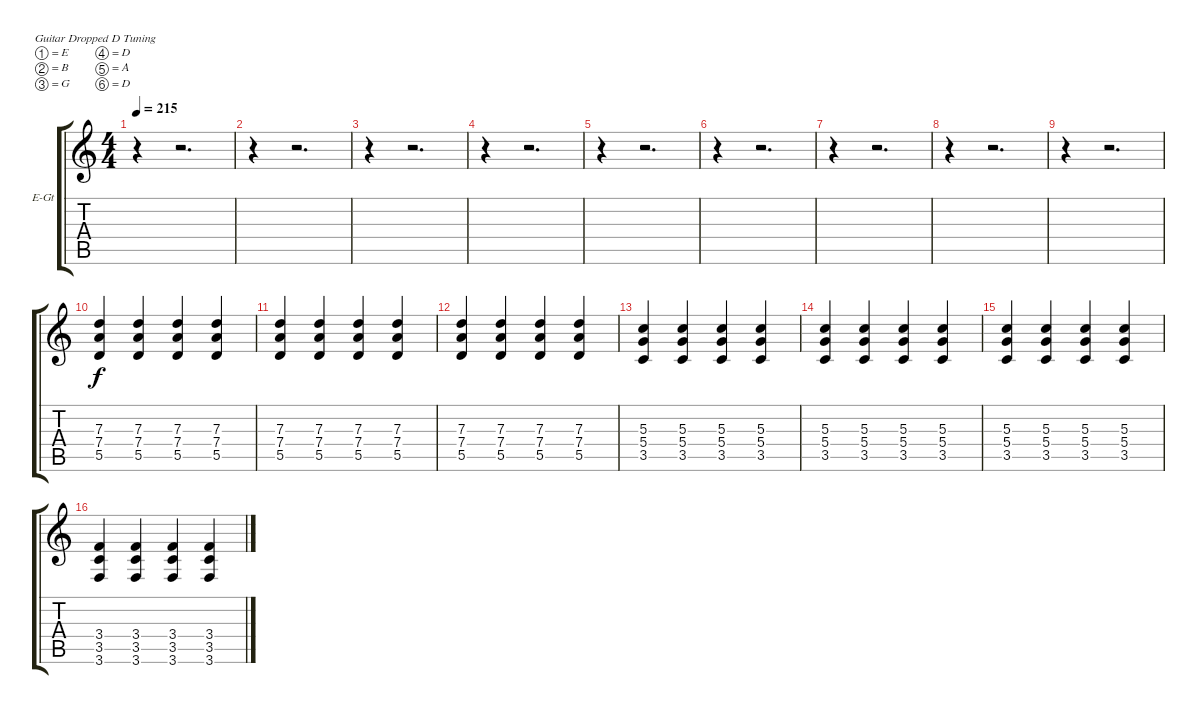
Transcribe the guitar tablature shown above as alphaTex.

\bracketExtendMode groupsimilarinstruments
\firstSystemTrackNameOrientation horizontal
\otherSystemsTrackNameOrientation horizontal
\track ("Overdriven-guitar (Richard)" "E-Gt") {instrument overdrivenguitar}
\staff {score tabs}
\tuning (E4 B3 G3 D3 A2 D2)
\ts (4 4)
\tempo 215
\clef g2
\ks c
r.4{dy f} r.2{d} |
r.4 r.2{d} |
r.4 r.2{d} |
r.4 r.2{d} |
r.4 r.2{d} |
r.4 r.2{d} |
r.4 r.2{d} |
r.4 r.2{d} |
r.4 r.2{d} |
(7.3 7.4 5.5).4 (7.3 7.4 5.5).4 (7.3 7.4 5.5).4 (7.3 7.4 5.5).4 |
(7.3 7.4 5.5).4 (7.3 7.4 5.5).4 (7.3 7.4 5.5).4 (7.3 7.4 5.5).4 |
(7.3 7.4 5.5).4 (7.3 7.4 5.5).4 (7.3 7.4 5.5).4 (7.3 7.4 5.5).4 |
(5.3 3.5 5.4).4 (5.3 3.5 5.4).4 (5.3 3.5 5.4).4 (5.3 3.5 5.4).4 |
(5.3 3.5 5.4).4 (5.3 3.5 5.4).4 (5.3 3.5 5.4).4 (5.3 3.5 5.4).4 |
(5.3 3.5 5.4).4 (5.3 3.5 5.4).4 (5.3 3.5 5.4).4 (5.3 3.5 5.4).4 |
(3.4 3.5 3.6).4 (3.4 3.5 3.6).4 (3.4 3.5 3.6).4 (3.4 3.5 3.6).4
